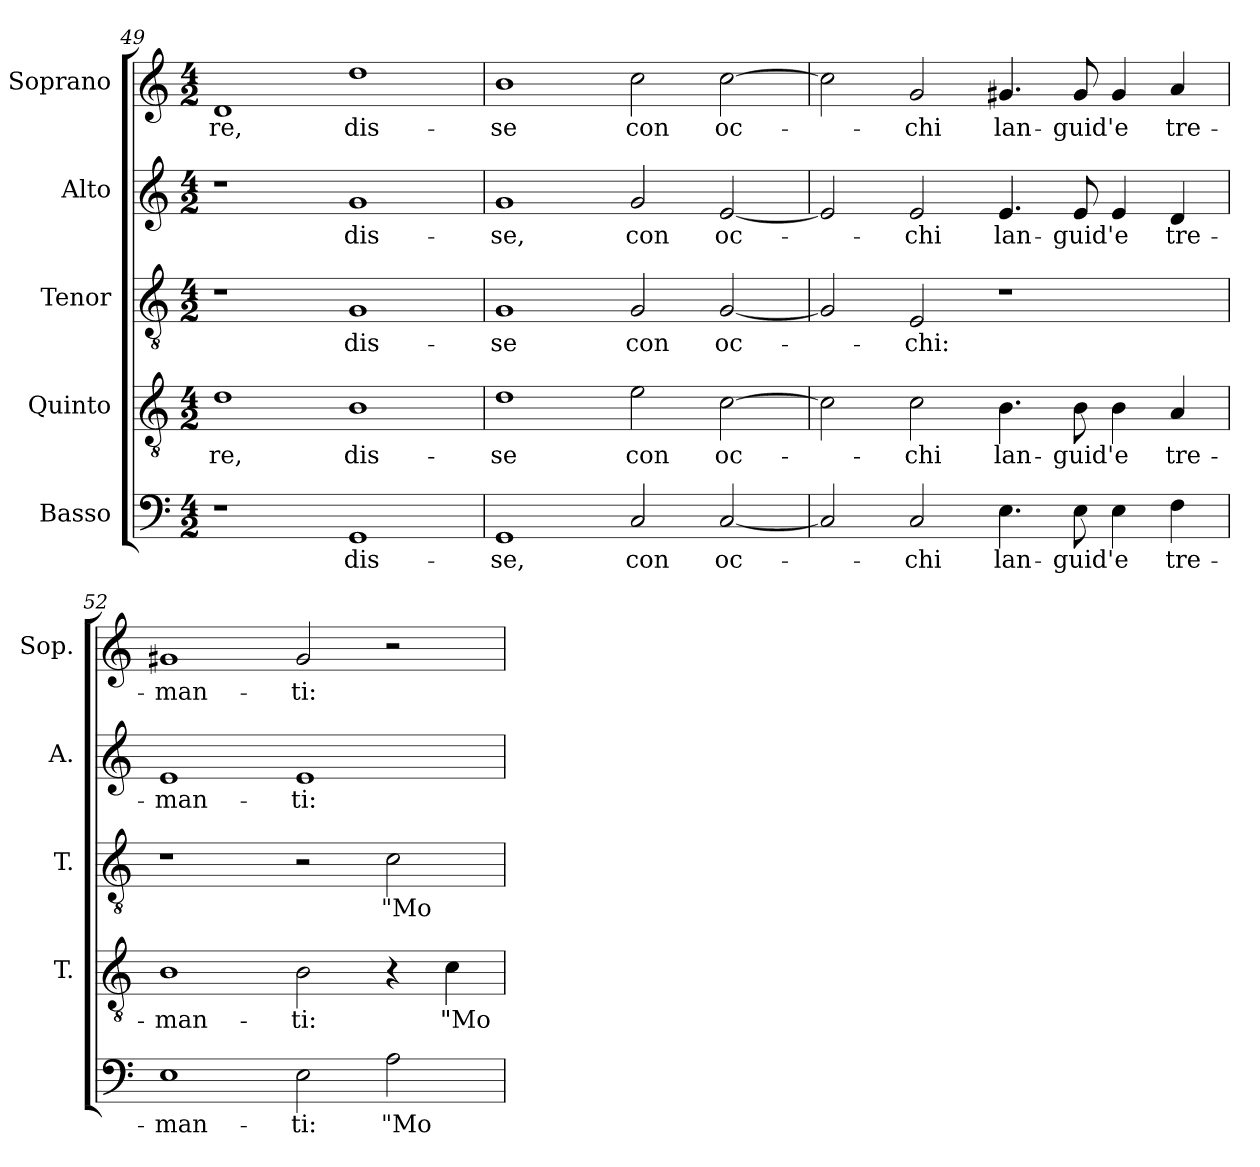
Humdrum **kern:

**kern	**text	**kern	**text	**kern	**text	**kern	**text	**kern	**text
*part5	*part5	*part4	*part4	*part3	*part3	*part2	*part2	*part1	*part1
*staff5	*staff5	*staff4	*staff4	*staff3	*staff3	*staff2	*staff2	*staff1	*staff1
*I"Basso	*	*I"Quinto	*	*I"Tenor	*	*I"Alto	*	*I"Soprano	*
*	*	*I'T.	*	*I'T.	*	*I'A.	*	*I'Sop.	*
*clefF4	*	*clefGv2	*	*clefGv2	*	*clefG2	*	*clefG2	*
*	*	*ITrd7c12	*	*ITrd7c12	*	*	*	*	*
*k[]	*	*k[]	*	*k[]	*	*k[]	*	*k[]	*
*C:	*	*C:	*	*C:	*	*C:	*	*C:	*
*M4/2	*	*M4/2	*	*M4/2	*	*M4/2	*	*M4/2	*
=49	=49	=49	=49	=49	=49	=49	=49	=49	=49
!	!	!	!LO:LY:b:color=#000000	!	!	!	!	!	!
!	!	!	!	!	!	!	!	!	!LO:LY:b:color=#000000
1r	.	1Di	-re,	1r	.	1r	.	1di	-re,
!	!LO:LY:b:color=#000000	!	!	!	!	!	!	!	!
!	!	!	!LO:LY:b:color=#000000	!	!	!	!	!	!
!	!	!	!	!	!LO:LY:b:color=#000000	!	!	!	!
!	!	!	!	!	!	!	!LO:LY:b:color=#000000	!	!
!	!	!	!	!	!	!	!	!	!LO:LY:b:color=#000000
1GGi	dis-	1BBi	dis-	1GGi	dis-	1gi	dis-	1ddi	dis-
=50	=50	=50	=50	=50	=50	=50	=50	=50	=50
!	!LO:LY:b:color=#000000	!	!	!	!	!	!	!	!
!	!	!	!LO:LY:b:color=#000000	!	!	!	!	!	!
!	!	!	!	!	!LO:LY:b:color=#000000	!	!	!	!
!	!	!	!	!	!	!	!LO:LY:b:color=#000000	!	!
!	!	!	!	!	!	!	!	!	!LO:LY:b:color=#000000
1GGi	-se,	1Di	-se	1GGi	-se	1gi	-se,	1bi	-se
!	!LO:LY:b:color=#000000	!	!	!	!	!	!	!	!
!	!	!	!LO:LY:b:color=#000000	!	!	!	!	!	!
!	!	!	!	!	!LO:LY:b:color=#000000	!	!	!	!
!	!	!	!	!	!	!	!LO:LY:b:color=#000000	!	!
!	!	!	!	!	!	!	!	!	!LO:LY:b:color=#000000
2Ci/	con	2Ei\	con	2GGi/	con	2gi/	con	2cci\	con
!	!LO:LY:b:color=#000000	!	!	!	!	!	!	!	!
!	!	!	!LO:LY:b:color=#000000	!	!	!	!	!	!
!	!	!	!	!	!LO:LY:b:color=#000000	!	!	!	!
!	!	!	!	!	!	!	!LO:LY:b:color=#000000	!	!
!	!	!	!	!	!	!	!	!	!LO:LY:b:color=#000000
[2Ci/	oc-	[2Ci\	oc-	[2GGi/	oc-	[2ei/	oc-	[2cci\	oc-
!!LO:LB:g=z
=51	=51	=51	=51	=51	=51	=51	=51	=51	=51
2Ci/]	.	2Ci\]	.	2GGi/]	.	2ei/]	.	2cci\]	.
!	!LO:LY:b:color=#000000	!	!	!	!	!	!	!	!
!	!	!	!LO:LY:b:color=#000000	!	!	!	!	!	!
!	!	!	!	!	!LO:LY:b:color=#000000	!	!	!	!
!	!	!	!	!	!	!	!LO:LY:b:color=#000000	!	!
!	!	!	!	!	!	!	!	!	!LO:LY:b:color=#000000
2Ci/	-chi	2Ci\	-chi	2EEi/	-chi:	2ei/	-chi	2gi/	-chi
!	!LO:LY:b:color=#000000	!	!	!	!	!	!	!	!
!	!	!	!LO:LY:b:color=#000000	!	!	!	!	!	!
!	!	!	!	!	!	!	!LO:LY:b:color=#000000	!	!
!	!	!	!	!	!	!	!	!	!LO:LY:b:color=#000000
4.Ei\	lan-	4.BBi\	lan-	1r	.	4.ei/	lan-	4.g#Xi/	lan-
!	!LO:LY:b:color=#000000	!	!	!	!	!	!	!	!
!	!	!	!LO:LY:b:color=#000000	!	!	!	!	!	!
!	!	!	!	!	!	!	!LO:LY:b:color=#000000	!	!
!	!	!	!	!	!	!	!	!	!LO:LY:b:color=#000000
8Ei\	-guid'	8BBi\	-guid'	.	.	8ei/	-guid'	8g#i/	-guid'
!	!LO:LY:b:color=#000000	!	!	!	!	!	!	!	!
!	!	!	!LO:LY:b:color=#000000	!	!	!	!	!	!
!	!	!	!	!	!	!	!LO:LY:b:color=#000000	!	!
!	!	!	!	!	!	!	!	!	!LO:LY:b:color=#000000
4Ei\	e	4BBi\	e	.	.	4ei/	e	4g#i/	e
!	!LO:LY:b:color=#000000	!	!	!	!	!	!	!	!
!	!	!	!LO:LY:b:color=#000000	!	!	!	!	!	!
!	!	!	!	!	!	!	!LO:LY:b:color=#000000	!	!
!	!	!	!	!	!	!	!	!	!LO:LY:b:color=#000000
4Fi\	tre-	4AAi/	tre-	.	.	4di/	tre-	4ai/	tre-
=52	=52	=52	=52	=52	=52	=52	=52	=52	=52
!	!LO:LY:b:color=#000000	!	!	!	!	!	!	!	!
!	!	!	!LO:LY:b:color=#000000	!	!	!	!	!	!
!	!	!	!	!	!	!	!LO:LY:b:color=#000000	!	!
!	!	!	!	!	!	!	!	!	!LO:LY:b:color=#000000
1Ei	-man-	1BBi	-man-	1r	.	1ei	-man-	1g#Xi	-man-
!	!LO:LY:b:color=#000000	!	!	!	!	!	!	!	!
!	!	!	!LO:LY:b:color=#000000	!	!	!	!	!	!
!	!	!	!	!	!	!	!LO:LY:b:color=#000000	!	!
!	!	!	!	!	!	!	!	!	!LO:LY:b:color=#000000
2Ei\	-ti:	2BBi\	-ti:	2r	.	1ei	-ti:	2g#i/	-ti:
!	!LO:LY:b:color=#000000	!	!	!	!	!	!	!	!
!	!	!	!	!	!LO:LY:b:color=#000000	!	!	!	!
2Ai\	"Mo-	4r	.	2Ci\	"Mo-	.	.	2r	.
!	!	!	!LO:LY:b:color=#000000	!	!	!	!	!	!
.	.	4Ci\	"Mo-	.	.	.	.	.	.
=	=	=	=	=	=	=	=	=	=
*-	*-	*-	*-	*-	*-	*-	*-	*-	*-
